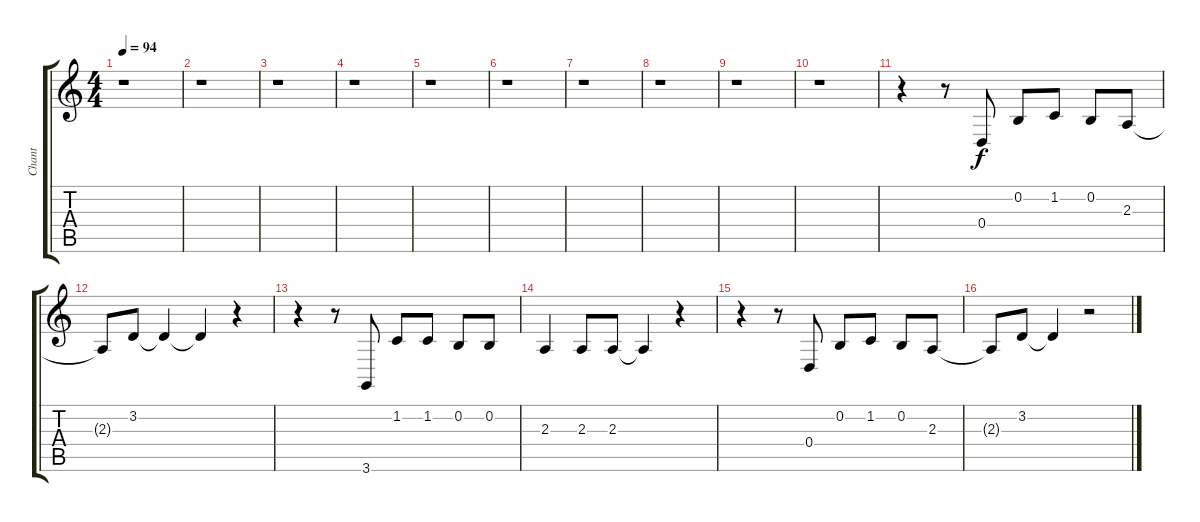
\track ("Chant" "Chant") {instrument lead6voice}
\staff {score tabs}
\tuning (E4 B3 G3 D3 A2 E2) {hide}
\ts (4 4)
\tempo 94
\clef g2
\ks c
r.1{dy f instrument lead6voice} |
r.1 |
r.1 |
r.1 |
r.1 |
r.1 |
r.1 |
r.1 |
r.1 |
r.1 |
r.4 r.8 0.4.8 0.2.8 1.2.8 0.2.8 2.3.8 |
2.3{t}.8 3.2.8 3.2{t}.4 3.2{t}.4 r.4 |
r.4 r.8 3.6.8 1.2.8 1.2.8 0.2.8 0.2.8 |
2.3.4 2.3.8 2.3.8 2.3{t}.4 r.4 |
r.4 r.8 0.4.8 0.2.8 1.2.8 0.2.8 2.3.8 |
2.3{t}.8 3.2.8 3.2{t}.4 r.2
